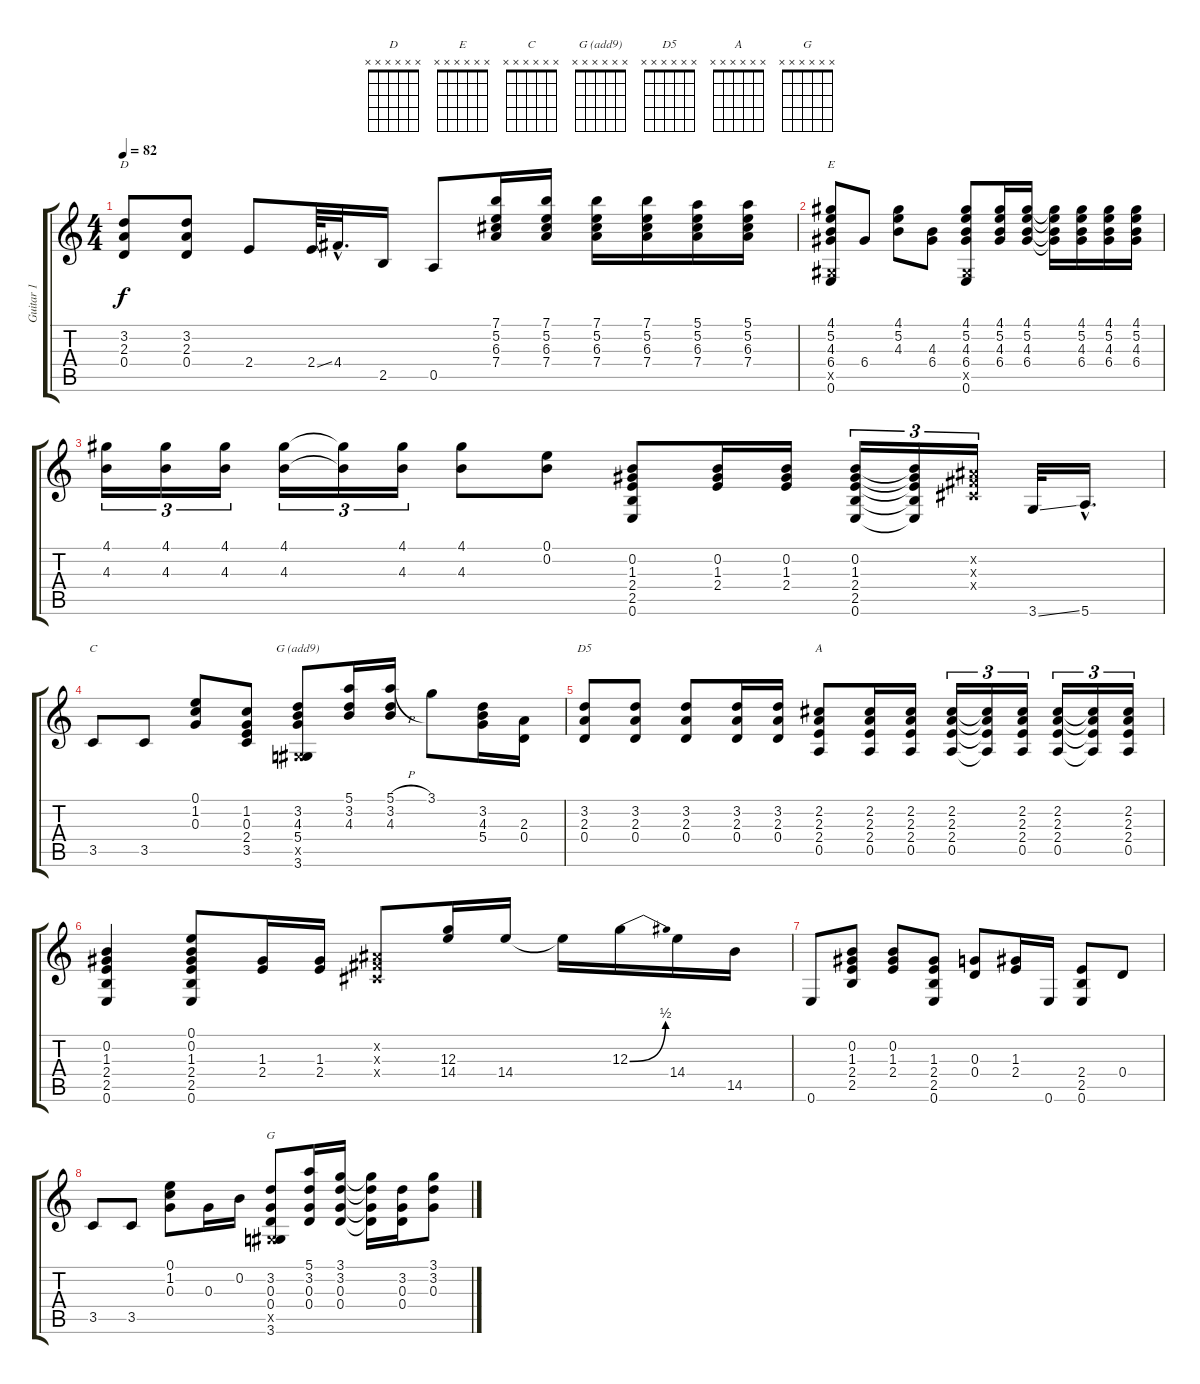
\track ("Guitar 1" "Guitar 1") {instrument electricguitarclean}
\staff {score tabs}
\tuning (E4 B3 G3 D3 A2 E2) {hide}
\chord ("D" x x x x x x) {firstfret 0}
\chord ("E" x x x x x x) {firstfret 0}
\chord ("C" x x x x x x) {firstfret 0}
\chord ("G (add9)" x x x x x x) {firstfret 0}
\chord ("D5" x x x x x x) {firstfret 0}
\chord ("A" x x x x x x) {firstfret 0}
\chord ("G" x x x x x x) {firstfret 0}
\ts (4 4)
\tempo 82
\clef g2
\ks c
(3.2 2.3 0.4).8{ch "D" dy f} (3.2 2.3 0.4).8 2.4.8 2.4{ss}.64 4.4{hac}.32{d} 2.5.16 0.5.8 (7.1 5.2 6.3 7.4).16 (7.1 5.2 6.3 7.4).16 (7.1 5.2 6.3 7.4).16 (7.1 5.2 6.3 7.4).16 (5.1 5.2 6.3 7.4).16 (5.1 5.2 6.3 7.4).16 |
(4.1 5.2 4.3 6.4 -1.5{x} 0.6).8{ch "E"} 6.4.8 (4.1 5.2 4.3).8 (4.3 6.4).8 (4.1 5.2 4.3 6.4 -1.5{x} 0.6).8 (4.1 5.2 4.3 6.4).16 (4.1 5.2 4.3 6.4).16 (4.1{t} 5.2{t} 4.3{t} 6.4{t}).16 (4.1 5.2 4.3 6.4).16 (4.1 5.2 4.3 6.4).16 (4.1 5.2 4.3 6.4).16 |
(4.1 4.3).16{tu (3 2)} (4.1 4.3).16{tu (3 2)} (4.1 4.3).16{tu (3 2)} (4.1 4.3).16{tu (3 2)} (4.1{t} 4.3{t}).16{tu (3 2)} (4.1 4.3).16{tu (3 2)} (4.1 4.3).8 (0.1 0.2).8 (0.2 1.3 2.4 2.5 0.6).8 (0.2 1.3 2.4).16 (0.2 1.3 2.4).16 (0.2 1.3 2.4 2.5 0.6).16{tu (3 2)} (0.2{t} 1.3{t} 2.4{t} 2.5{t} 0.6{t}).16{tu (3 2)} (-1.2{x} -1.3{x} -1.4{x}).16{tu (3 2)} 3.6{ss}.32 5.6{hac}.16{d} |
3.5.8{ch "C"} 3.5.8 (0.1 1.2 0.3).8 (1.2 0.3 2.4 3.5).8 (3.2 4.3 5.4 -1.5{x} 3.6).8{ch "G (add9)"} (5.1 3.2 4.3).16 (5.1{h} 3.2 4.3).16 3.1.8 (3.2 4.3 5.4).16 (2.3 0.4).16 |
(3.2 2.3 0.4).8{ch "D5"} (3.2 2.3 0.4).8 (3.2 2.3 0.4).8 (3.2 2.3 0.4).16 (3.2 2.3 0.4).16 (2.2 2.3 2.4 0.5).8{ch "A"} (2.2 2.3 2.4 0.5).16 (2.2 2.3 2.4 0.5).16 (2.2 2.3 2.4 0.5).16{tu (3 2)} (2.2{t} 2.3{t} 2.4{t} 0.5{t}).16{tu (3 2)} (2.2 2.3 2.4 0.5).16{tu (3 2)} (2.2 2.3 2.4 0.5).16{tu (3 2)} (2.2{t} 2.3{t} 2.4{t} 0.5{t}).16{tu (3 2)} (2.2 2.3 2.4 0.5).16{tu (3 2)} |
(0.2 1.3 2.4 2.5 0.6).4 (0.1 0.2 1.3 2.4 2.5 0.6).8 (1.3 2.4).16 (1.3 2.4).16 (-1.2{x} -1.3{x} -1.4{x}).8 (12.3 14.4).16 14.4.16 14.4{t}.16 12.3{be (bend 0 0 60 2)}.16 14.4.16 14.5.16 |
0.6.8 (0.2 1.3 2.4 2.5).8 (0.2 1.3 2.4).8 (1.3 2.4 2.5 0.6).8 (0.3 0.4).8 (1.3 2.4).16 0.6.16 (2.4 2.5 0.6).8 0.4.8 |
3.5.8 3.5.8 (0.1 1.2 0.3).8 0.3.16 0.2.16 (3.2 0.3 0.4 -1.5{x} 3.6).8{ch "G"} (5.1 3.2 0.3 0.4).16 (3.1 3.2 0.3 0.4).16 (3.1{t} 3.2{t} 0.3{t} 0.4{t}).16 (3.2 0.3 0.4).16 (3.1 3.2 0.3).8
